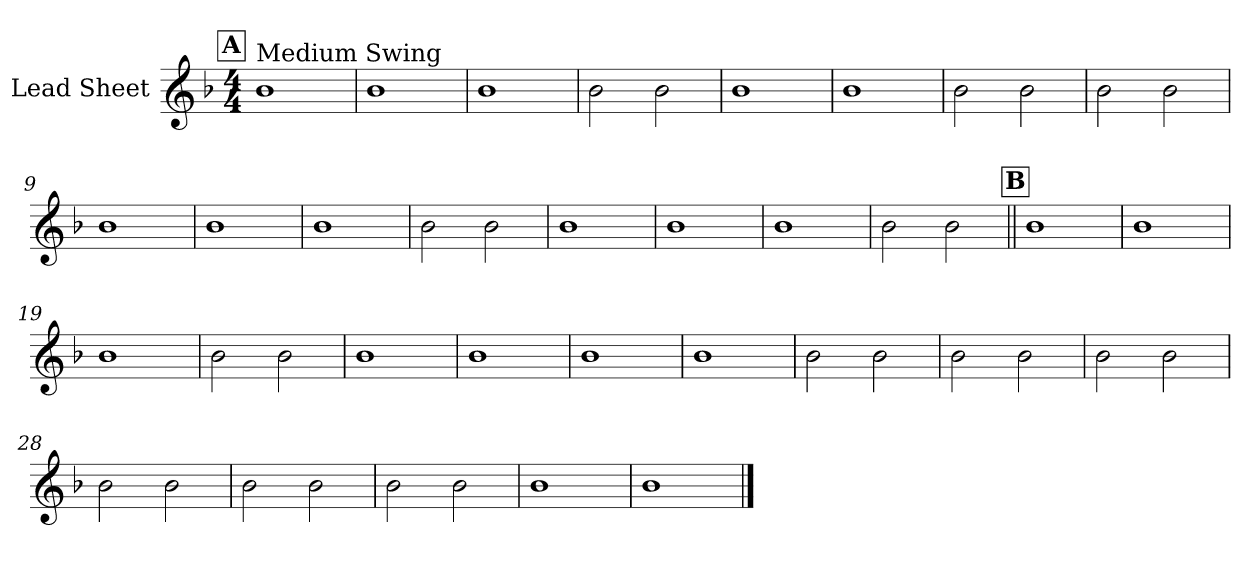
**kern
*part1
*staff1
*I"Lead Sheet
*clefG2
*k[b-]
*F:
*M4/4
!!LO:REH:place=s1:a:fs=14:t=A
=1
!LO:TX:a:t=Medium Swing
1b-
=2
1b-
=3
1b-
=4
2b-\
2b-\
!!LO:LB:g=z
=5
1b-
=6
1b-
=7
2b-\
2b-\
=8
2b-\
2b-\
!!LO:LB:g=z
=9
1b-
=10
1b-
=11
1b-
=12
2b-\
2b-\
!!LO:LB:g=z
=13
1b-
=14
1b-
=15
1b-
=16
2b-\
2b-\
!!LO:LB:g=z
!!LO:REH:place=s1:a:fs=14:t=B
=17||
1b-
=18
1b-
=19
1b-
=20
2b-\
2b-\
!!LO:LB:g=z
=21
1b-
=22
1b-
=23
1b-
=24
1b-
!!LO:LB:g=z
=25
2b-\
2b-\
=26
2b-\
2b-\
=27
2b-\
2b-\
=28
2b-\
2b-\
!!LO:LB:g=z
=29
2b-\
2b-\
=30
2b-\
2b-\
=31
1b-
=32
1b-
==
*-
